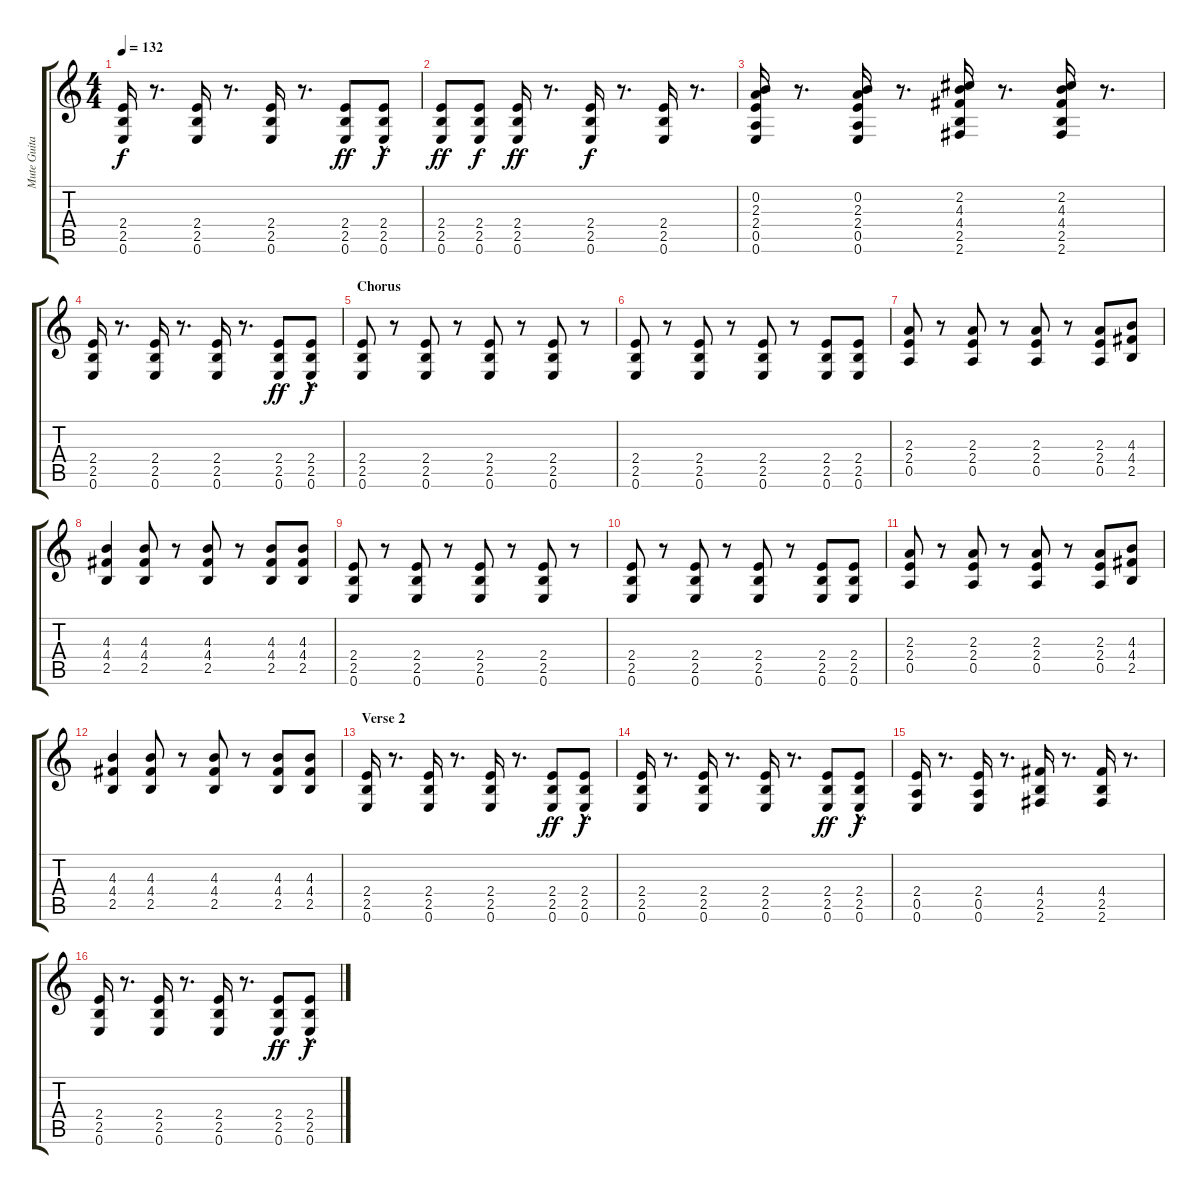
\track ("Mute Guitar" "Mute Guita") {instrument electricguitarmuted}
\staff {score tabs}
\tuning (E4 B3 G3 D3 A2 E2) {hide}
\ts (4 4)
\tempo 132
\clef g2
\ks c
(2.4 2.5 0.6).16{dy f} r.8{d} (2.4 2.5 0.6).16 r.8{d} (2.4 2.5 0.6).16 r.8{d} (2.4 2.5 0.6).8{dy ff} (2.4{hac} 2.5{hac} 0.6).8{dy f} |
(2.4 2.5 0.6).8{dy ff} (2.4 2.5 0.6).8{dy f} (2.4 2.5 0.6).16{dy ff} r.8{d} (2.4 2.5 0.6).16{dy f} r.8{d} (2.4 2.5 0.6).16 r.8{d} |
(0.2 2.3 2.4 0.5 0.6).16 r.8{d} (0.2 2.3 2.4 0.5 0.6).16 r.8{d} (2.2 4.3 4.4 2.5 2.6).16 r.8{d} (2.2 4.3 4.4 2.5 2.6).16 r.8{d} |
(2.4 2.5 0.6).16 r.8{d} (2.4 2.5 0.6).16 r.8{d} (2.4 2.5 0.6).16 r.8{d} (2.4 2.5 0.6).8{dy ff} (2.4{hac} 2.5{hac} 0.6).8{dy f} |
\section ("" "Chorus")
(2.4 2.5 0.6).8 r.8 (2.4 2.5 0.6).8 r.8 (2.4 2.5 0.6).8 r.8 (2.4 2.5 0.6).8 r.8 |
(2.4 2.5 0.6).8 r.8 (2.4 2.5 0.6).8 r.8 (2.4 2.5 0.6).8 r.8 (2.4 2.5 0.6).8 (2.4 2.5 0.6).8 |
(2.3 2.4 0.5).8 r.8 (2.3 2.4 0.5).8 r.8 (2.3 2.4 0.5).8 r.8 (2.3 2.4 0.5).8 (4.3 4.4 2.5).8 |
(4.3 4.4 2.5).4 (4.3 4.4 2.5).8 r.8 (4.3 4.4 2.5).8 r.8 (4.3 4.4 2.5).8 (4.3 4.4 2.5).8 |
(2.4 2.5 0.6).8 r.8 (2.4 2.5 0.6).8 r.8 (2.4 2.5 0.6).8 r.8 (2.4 2.5 0.6).8 r.8 |
(2.4 2.5 0.6).8 r.8 (2.4 2.5 0.6).8 r.8 (2.4 2.5 0.6).8 r.8 (2.4 2.5 0.6).8 (2.4 2.5 0.6).8 |
(2.3 2.4 0.5).8 r.8 (2.3 2.4 0.5).8 r.8 (2.3 2.4 0.5).8 r.8 (2.3 2.4 0.5).8 (4.3 4.4 2.5).8 |
(4.3 4.4 2.5).4 (4.3 4.4 2.5).8 r.8 (4.3 4.4 2.5).8 r.8 (4.3 4.4 2.5).8 (4.3 4.4 2.5).8 |
\section ("" "Verse 2")
(2.4 2.5 0.6).16 r.8{d} (2.4 2.5 0.6).16 r.8{d} (2.4 2.5 0.6).16 r.8{d} (2.4 2.5 0.6).8{dy ff} (2.4{hac} 2.5{hac} 0.6).8{dy f} |
(2.4 2.5 0.6).16 r.8{d} (2.4 2.5 0.6).16 r.8{d} (2.4 2.5 0.6).16 r.8{d} (2.4 2.5 0.6).8{dy ff} (2.4{hac} 2.5{hac} 0.6).8{dy f} |
(2.4 0.5 0.6).16 r.8{d} (2.4 0.5 0.6).16 r.8{d} (4.4 2.5 2.6).16 r.8{d} (4.4 2.5 2.6).16 r.8{d} |
(2.4 2.5 0.6).16 r.8{d} (2.4 2.5 0.6).16 r.8{d} (2.4 2.5 0.6).16 r.8{d} (2.4 2.5 0.6).8{dy ff} (2.4{hac} 2.5{hac} 0.6).8{dy f}
